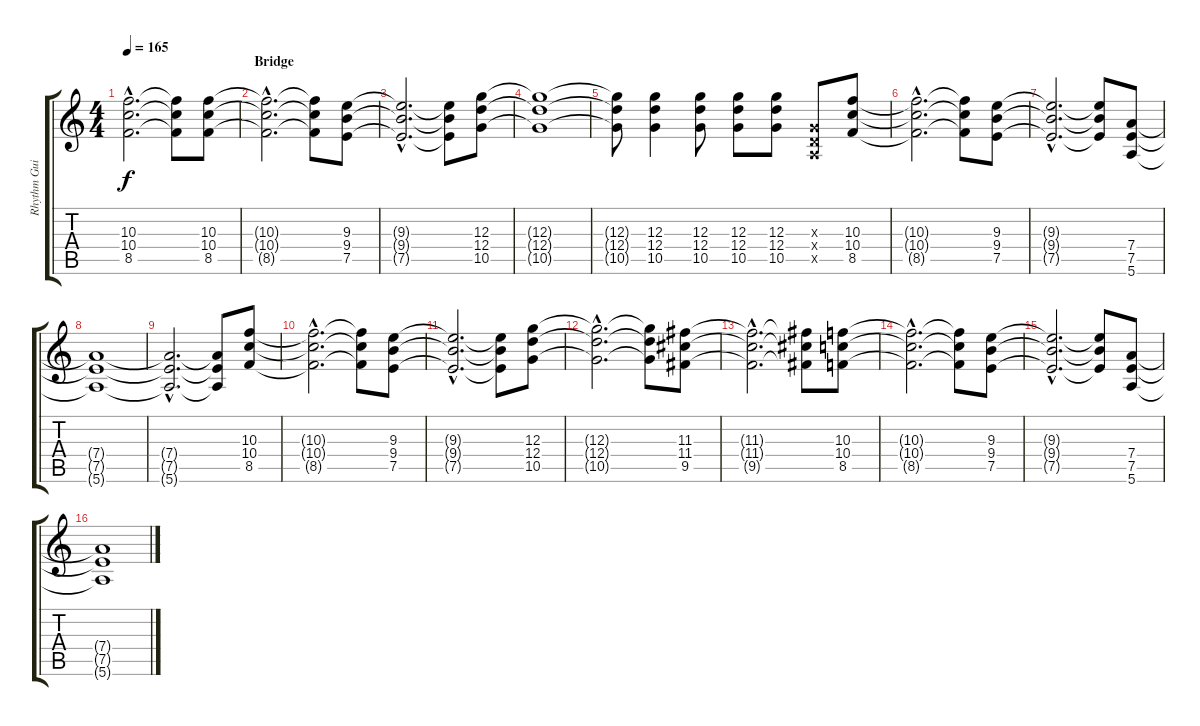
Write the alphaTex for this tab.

\track ("Rhythm Guitar (Dave)" "Rhythm Gui") {instrument overdrivenguitar}
\staff {score tabs}
\tuning (E4 B3 G3 D3 A2 E2) {hide}
\ts (4 4)
\tempo 165
\clef g2
\ks c
(10.3{hac t} 10.4{hac t} 8.5{hac t}).2{d dy f} (10.3{t} 10.4{t} 8.5{t}).8 (10.3 10.4 8.5).8 |
\section ("" "Bridge")
(10.3{hac t} 10.4{hac t} 8.5{hac t}).2{d} (10.3{t} 10.4{t} 8.5{t}).8 (9.3 9.4 7.5).8 |
(9.3{hac t} 9.4{hac t} 7.5{hac t}).2{d} (9.3{t} 9.4{t} 7.5{t}).8 (12.3 12.4 10.5).8 |
(12.3{t} 12.4{t} 10.5{t}).1 |
(12.3{t} 12.4{t} 10.5{t}).8 (12.3 12.4 10.5).4 (12.3 12.4 10.5).8 (12.3 12.4 10.5).8 (12.3 12.4 10.5).8 (0.3{x} 0.4{x} 0.5{x}).8 (10.3 10.4 8.5).8 |
(10.3{hac t} 10.4{hac t} 8.5{hac t}).2{d} (10.3{t} 10.4{t} 8.5{t}).8 (9.3 9.4 7.5).8 |
(9.3{hac t} 9.4{hac t} 7.5{hac t}).2{d} (9.3{t} 9.4{t} 7.5{t}).8 (7.4 7.5 5.6).8 |
(7.4{t} 7.5{t} 5.6{t}).1 |
(7.4{hac t} 7.5{hac t} 5.6{hac t}).2{d} (7.4{t} 7.5{t} 5.6{t}).8 (10.3 10.4 8.5).8 |
(10.3{hac t} 10.4{hac t} 8.5{hac t}).2{d} (10.3{t} 10.4{t} 8.5{t}).8 (9.3 9.4 7.5).8 |
(9.3{hac t} 9.4{hac t} 7.5{hac t}).2{d} (9.3{t} 9.4{t} 7.5{t}).8 (12.3 12.4 10.5).8 |
(12.3{hac t} 12.4{hac t} 10.5{hac t}).2{d} (12.3{t} 12.4{t} 10.5{t}).8 (11.3 11.4 9.5).8 |
(11.3{hac t} 11.4{hac t} 9.5{hac t}).2{d} (11.3{t} 11.4{t} 9.5{t}).8 (10.3 10.4 8.5).8 |
(10.3{hac t} 10.4{hac t} 8.5{hac t}).2{d} (10.3{t} 10.4{t} 8.5{t}).8 (9.3 9.4 7.5).8 |
(9.3{hac t} 9.4{hac t} 7.5{hac t}).2{d} (9.3{t} 9.4{t} 7.5{t}).8 (7.4 7.5 5.6).8 |
(7.4{t} 7.5{t} 5.6{t}).1
